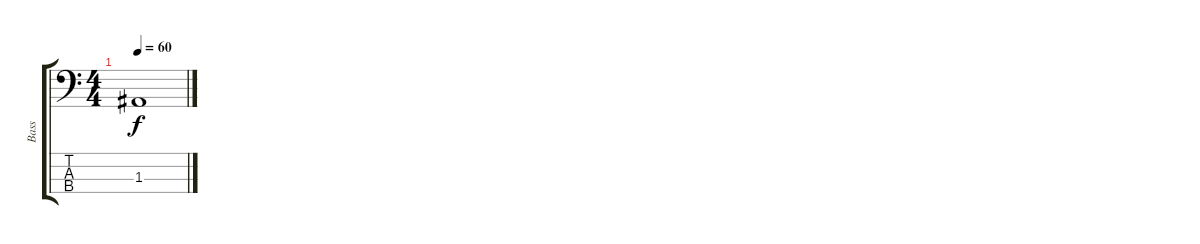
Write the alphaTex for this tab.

\track ("Bass" "Bass") {instrument electricbassfinger}
\staff {score tabs}
\tuning (G2 D2 A1 E1) {hide}
\ts (4 4)
\tempo 60
\clef f4
\ks c
1.3{t}.1{dy f}
